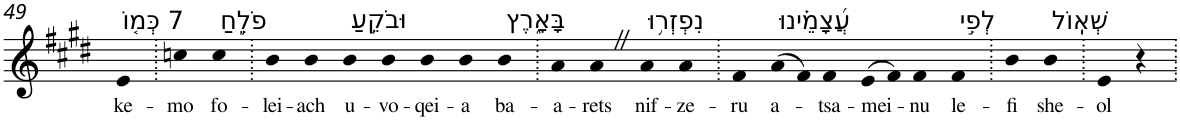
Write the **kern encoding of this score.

**kern	**text
*part1	*part1
*staff1	*staff1
*I"Piano	*
*I'Pno	*
!!LO:PB:g=z
*clefG2	*
*k[f#c#g#d#]	*
*E:	*
=49	=49
!LO:TX:a:t=7 כְּמ֤וֹ	!
!	!LO:LY:b
4e	ke-
=50.	=50.
!	!LO:LY:b
4ccn	-mo
!LO:TX:a:t=פֹלֵ֣חַ	!
!	!LO:LY:b
4cc	fo-
=51.	=51.
!	!LO:LY:b
4b	-lei-
!	!LO:LY:b
4b	-ach
!LO:TX:a:t=וּבֹקֵ֣עַ	!
!	!LO:LY:b
4b	u-
!	!LO:LY:b
4b	-vo-
!	!LO:LY:b
4b	-qei-
!	!LO:LY:b
4b	-a
!LO:TX:a:t=בָּאָ֑רֶץ	!
!	!LO:LY:b
4b	ba-
=52.	=52.
!	!LO:LY:b
4a	-a-
!	!LO:LY:b
4aZ	-rets
!LO:TX:a:t=נִפְזְר֥וּ	!
!	!LO:LY:b
4a	nif-
!	!LO:LY:b
4a	-ze-
=53.	=53.
!	!LO:LY:b
4f#	-ru
!LO:TX:a:t=עֲ֝צָמֵ֗ינוּ	!
!	!LO:LY:b
(>8a	a-
8f#)	.
!	!LO:LY:b
4f#	-tsa-
!	!LO:LY:b
(>8e	-mei-
8f#)	.
!	!LO:LY:b
4f#	-nu
!LO:TX:a:t=לְפִ֣י	!
!	!LO:LY:b
4f#	le-
=54.	=54.
!	!LO:LY:b
4b	-fi
!LO:TX:a:t=שְׁאֽוֹל	!
!	!LO:LY:b
4b	she-
=55.	=55.
!	!LO:LY:b
4e	-ol
4r	.
=.	=.
*-	*-
